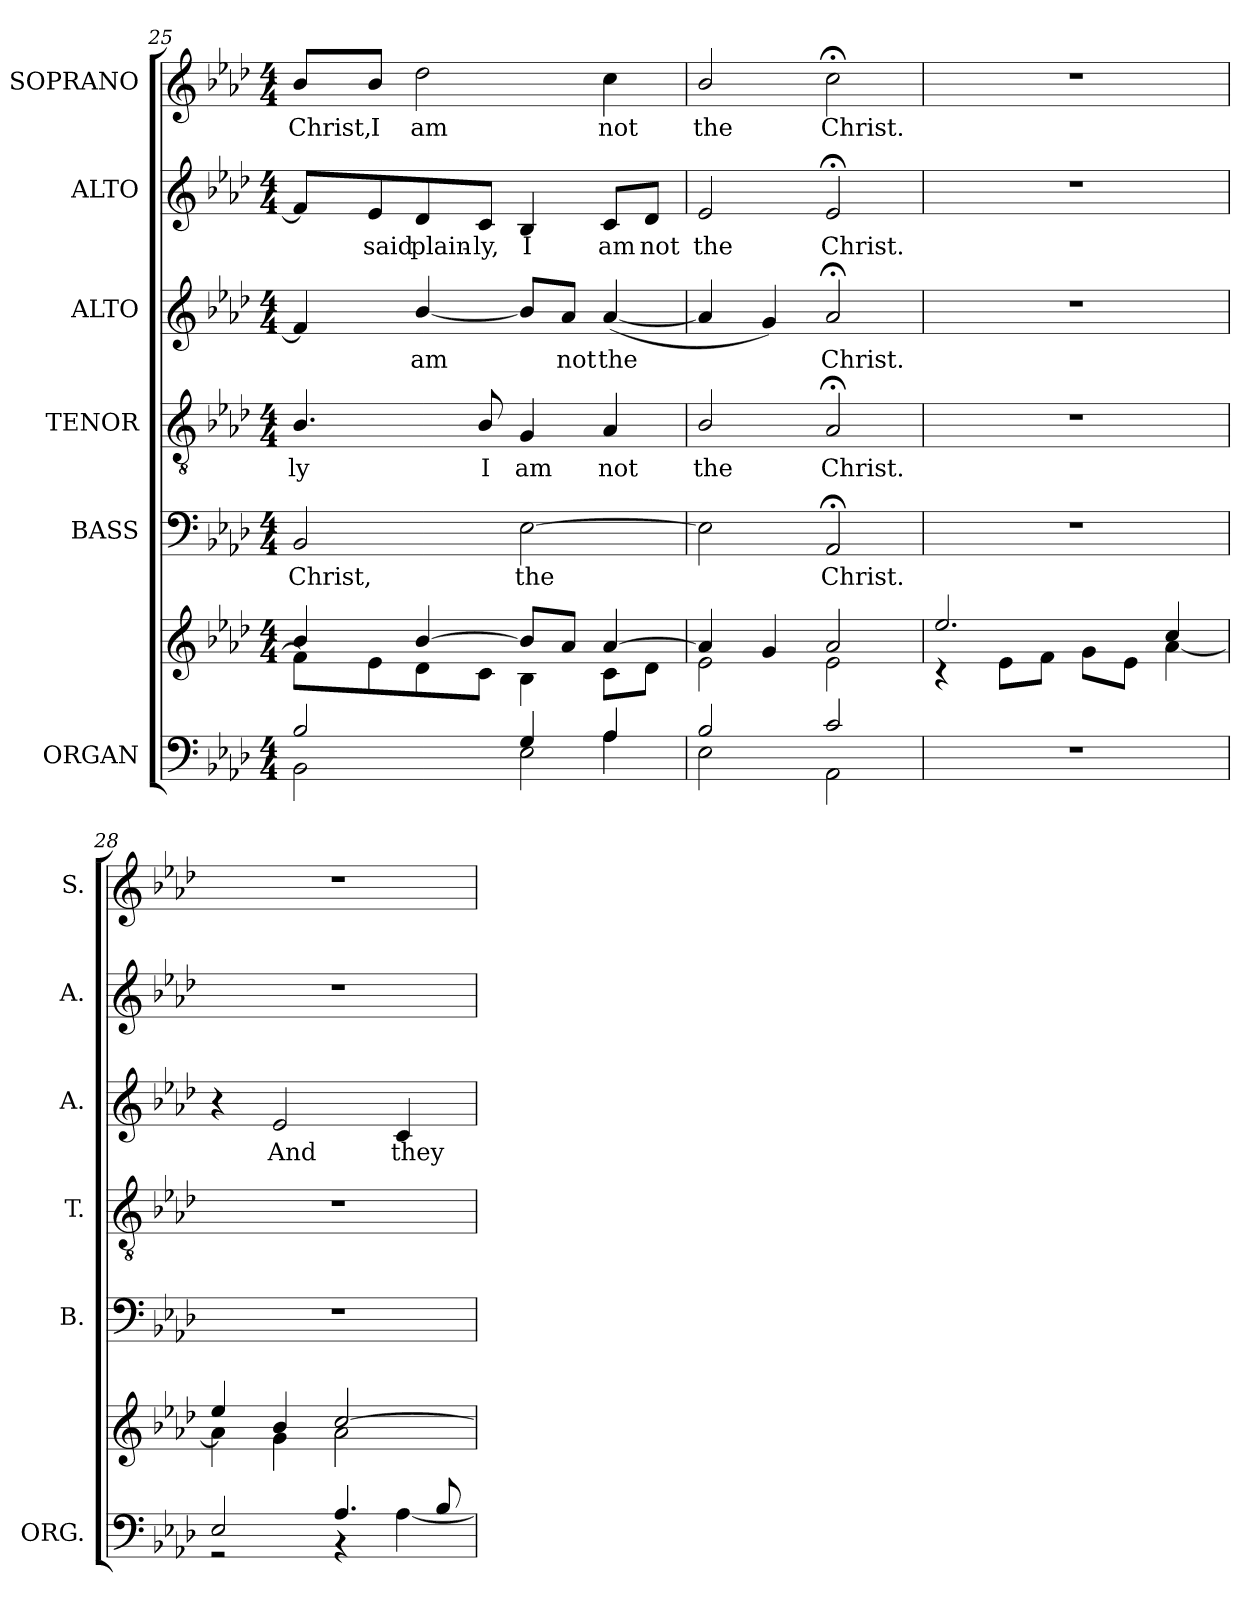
**kern	**kern	**kern	**text	**kern	**text	**kern	**text	**kern	**text	**kern	**text
*part6	*part6	*part5	*part5	*part4	*part4	*part3	*part3	*part2	*part2	*part1	*part1
*staff7	*staff6	*staff5	*staff5	*staff4	*staff4	*staff3	*staff3	*staff2	*staff2	*staff1	*staff1
*I"ORGAN	*	*I"BASS	*	*I"TENOR	*	*I"ALTO	*	*I"ALTO	*	*I"SOPRANO	*
*I'ORG.	*	*I'B.	*	*I'T.	*	*I'A.	*	*I'A.	*	*I'S.	*
!!LO:PB:g=z
*clefF4	*clefG2	*clefF4	*	*clefGv2	*	*clefG2	*	*clefG2	*	*clefG2	*
*	*	*	*	*ITrd7c12	*	*	*	*	*	*	*
*k[b-e-a-d-]	*k[b-e-a-d-]	*k[b-e-a-d-]	*	*k[b-e-a-d-]	*	*k[b-e-a-d-]	*	*k[b-e-a-d-]	*	*k[b-e-a-d-]	*
*A-:	*A-:	*A-:	*	*A-:	*	*A-:	*	*A-:	*	*A-:	*
*M4/4	*M4/4	*M4/4	*	*M4/4	*	*M4/4	*	*M4/4	*	*M4/4	*
=25	=25	=25	=25	=25	=25	=25	=25	=25	=25	=25	=25
*^	*^	*	*	*	*	*	*	*	*	*	*
*	*^	*	*^	*	*	*	*	*	*	*	*	*	*
*	*	*^	*	*	*	*	*	*	*	*	*	*	*	*	*
!	!	!	!	!	!	!	!	!LO:LY:b:color=#000000	!	!	!	!	!	!	!	!
!	!	!	!	!	!	!	!	!	!	!LO:LY:b:color=#000000	!	!	!	!	!	!
!	!	!	!	!	!	!	!	!	!	!	!	!	!	!	!	!LO:LY:b:color=#000000
4ryy	1ryy	2B-i/	2BB-i\	4b-i/	8fi\L]	8ryy	2BB-i/	Christ,	4.BB-i/	-ly	4fi/]	.	8fi/L]	.	8b-i/L	Christ,
!	!	!	!	!	!	!	!	!	!	!	!	!	!	!LO:LY:b:color=#000000	!	!
!	!	!	!	!	!	!	!	!	!	!	!	!	!	!	!	!LO:LY:b:color=#000000
.	.	.	.	.	8e-i\	8ryy	.	.	.	.	.	.	8e-i/	said	8b-i/J	I
!	!	!	!	!	!	!	!	!	!	!	!	!LO:LY:b:color=#000000	!	!	!	!
!	!	!	!	!	!	!	!	!	!	!	!	!	!	!LO:LY:b:color=#000000	!	!
!	!	!	!	!	!	!	!	!	!	!	!	!	!	!	!	!LO:LY:b:color=#000000
4ryy	.	.	.	[4b-i/	8d-i\	2.ryy	.	.	.	.	[4b-i/	am	8d-i/	plain-	2dd-i\	am
!	!	!	!	!	!	!	!	!	!	!LO:LY:b:color=#000000	!	!	!	!	!	!
!	!	!	!	!	!	!	!	!	!	!	!	!	!	!LO:LY:b:color=#000000	!	!
.	.	.	.	.	8ci\J	.	.	.	8BB-i/	I	.	.	8ci/J	-ly,	.	.
!	!	!	!	!	!	!	!	!LO:LY:b:color=#000000	!	!	!	!	!	!	!	!
!	!	!	!	!	!	!	!	!	!	!LO:LY:b:color=#000000	!	!	!	!	!	!
!	!	!	!	!	!	!	!	!	!	!	!	!	!	!LO:LY:b:color=#000000	!	!
4Gi/	.	4ryy	2E-i\	8b-i/L]	4B-i\	.	[2E-i\	the	4GGi/	am	8b-i/L]	.	4B-i/	I	.	.
!	!	!	!	!	!	!	!	!	!	!	!	!LO:LY:b:color=#000000	!	!	!	!
.	.	.	.	8a-i/J	.	.	.	.	.	.	8a-i/J	not	.	.	.	.
!	!	!	!	!	!	!	!	!	!	!LO:LY:b:color=#000000	!	!	!	!	!	!
!	!	!	!	!	!	!	!	!	!	!	!	!LO:LY:b:color=#000000	!	!	!	!
!	!	!	!	!	!	!	!	!	!	!	!	!	!	!LO:LY:b:color=#000000	!	!
!	!	!	!	!	!	!	!	!	!	!	!	!	!	!	!	!LO:LY:b:color=#000000
4A-i/	.	4A-i\	.	[4a-i/	8ci\L	.	.	.	4AA-i/	not	([4a-i/	the	8ci/L	am	4cci\	not
!	!	!	!	!	!	!	!	!	!	!	!	!	!	!LO:LY:b:color=#000000	!	!
.	.	.	.	.	8d-i\J	.	.	.	.	.	.	.	8d-i/J	not	.	.
*	*	*v	*v	*	*	*	*	*	*	*	*	*	*	*	*	*
*	*	*	*	*v	*v	*	*	*	*	*	*	*	*	*	*
=26	=26	=26	=26	=26	=26	=26	=26	=26	=26	=26	=26	=26	=26	=26
!	!	!	!	!	!	!	!	!LO:LY:b:color=#000000	!	!	!	!	!	!
!	!	!	!	!	!	!	!	!	!	!	!	!LO:LY:b:color=#000000	!	!
!	!	!	!	!	!	!	!	!	!	!	!	!	!	!LO:LY:b:color=#000000
1ryy	2B-i/	2E-i\	4a-i/]	2e-i\	2E-i\]	.	2BB-i/	the	4a-i/]	.	2e-i/	the	2b-i/	the
.	.	.	4gi/	.	.	.	.	.	4gi/)	.	.	.	.	.
!	!	!	!	!	!	!LO:LY:b:color=#000000	!	!	!	!	!	!	!	!
!	!	!	!	!	!	!	!	!LO:LY:b:color=#000000	!	!	!	!	!	!
!	!	!	!	!	!	!	!	!	!	!LO:LY:b:color=#000000	!	!	!	!
!	!	!	!	!	!	!	!	!	!	!	!	!LO:LY:b:color=#000000	!	!
!	!	!	!	!	!	!	!	!	!	!	!	!	!	!LO:LY:b:color=#000000
.	2ci/	2AA-i\	2a-i/	2e-i\	2AA-;i/	Christ.	2AA-;i/	Christ.	2a-;i/	Christ.	2e-;i/	Christ.	2cc;i\	Christ.
*v	*v	*v	*	*	*	*	*	*	*	*	*	*	*	*
=27	=27	=27	=27	=27	=27	=27	=27	=27	=27	=27	=27	=27
1r	2.ee-i/	4r	1r	.	1r	.	1r	.	1r	.	1r	.
.	.	8e-i\L	.	.	.	.	.	.	.	.	.	.
.	.	8fi\J	.	.	.	.	.	.	.	.	.	.
.	.	8gi\L	.	.	.	.	.	.	.	.	.	.
.	.	8e-i\J	.	.	.	.	.	.	.	.	.	.
.	4cci/	[4a-i\	.	.	.	.	.	.	.	.	.	.
=28	=28	=28	=28	=28	=28	=28	=28	=28	=28	=28	=28	=28
*^	*	*	*	*	*	*	*	*	*	*	*	*
2E-i/	2r	4ee-i/	4a-i\]	1r	.	1r	.	4r	.	1r	.	1r	.
!	!	!	!	!	!	!	!	!	!LO:LY:b:color=#000000	!	!	!	!
.	.	4b-i/	4gi\	.	.	.	.	2e-i/	And	.	.	.	.
4.A-i/	4r	[2cci/	2a-i\	.	.	.	.	.	.	.	.	.	.
!	!	!	!	!	!	!	!	!	!LO:LY:b:color=#000000	!	!	!	!
.	[4A-i\	.	.	.	.	.	.	4ci/	they	.	.	.	.
8B-i/	.	.	.	.	.	.	.	.	.	.	.	.	.
*v	*v	*	*	*	*	*	*	*	*	*	*	*	*
*	*v	*v	*	*	*	*	*	*	*	*	*	*
=	=	=	=	=	=	=	=	=	=	=	=
*-	*-	*-	*-	*-	*-	*-	*-	*-	*-	*-	*-
